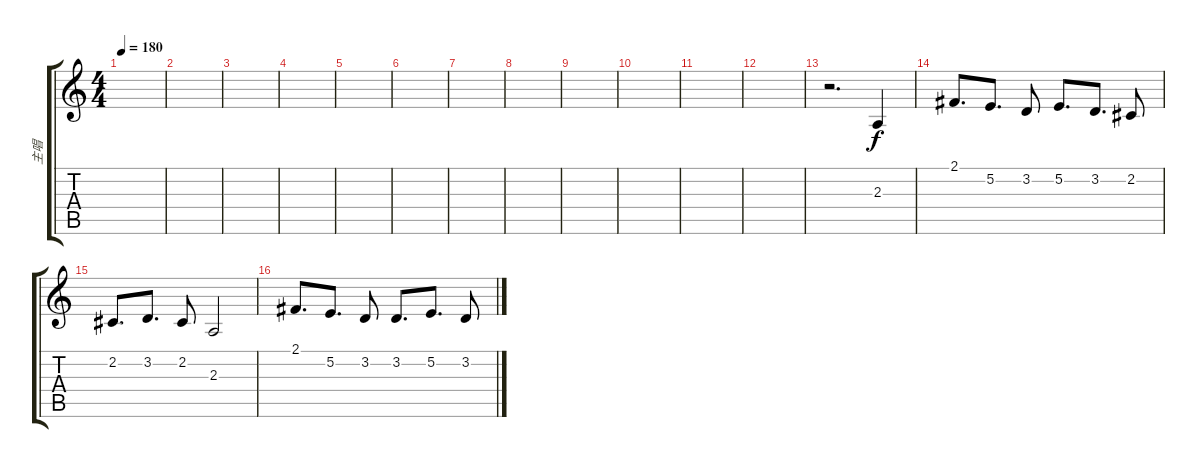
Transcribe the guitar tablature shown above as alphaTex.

\track ("主唱" "主唱") {instrument brightacousticpiano}
\staff {score tabs}
\tuning (E4 B3 G3 D3 A2 E2) {hide}
\ts (4 4)
\tempo 180
\clef g2
\ks c
|
|
|
|
|
|
|
|
|
|
|
|
r.2{d} 2.3.4 |
2.1.8{d} 5.2.8{d} 3.2.8 5.2.8{d} 3.2.8{d} 2.2.8 |
2.2.8{d} 3.2.8{d} 2.2.8 2.3.2 |
2.1.8{d} 5.2.8{d} 3.2.8 3.2.8{d} 5.2.8{d} 3.2.8
